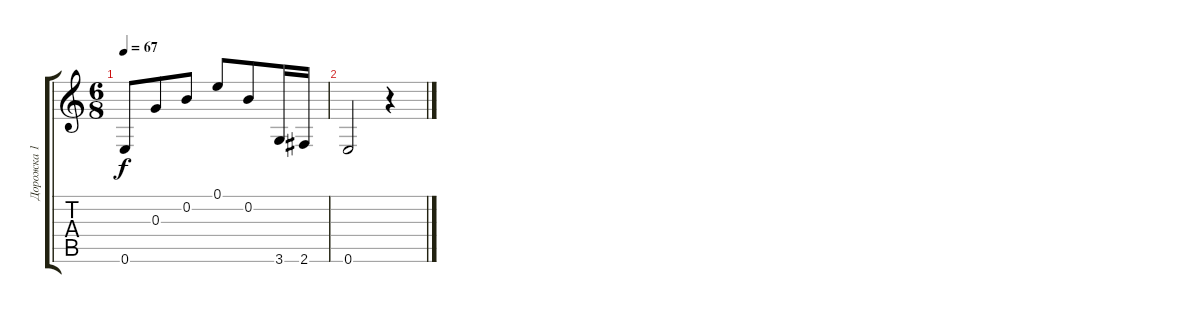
\track ("Дорожка 1" "Дорожка 1") {instrument acousticguitarsteel}
\staff {score tabs}
\tuning (E4 B3 G3 D3 A2 E2) {hide}
\ts (6 8)
\tempo 67
\clef g2
\ks c
0.6.8{dy f} 0.3.8 0.2.8 0.1.8 0.2.8 3.6.16 2.6.16 |
0.6.2 r.4
